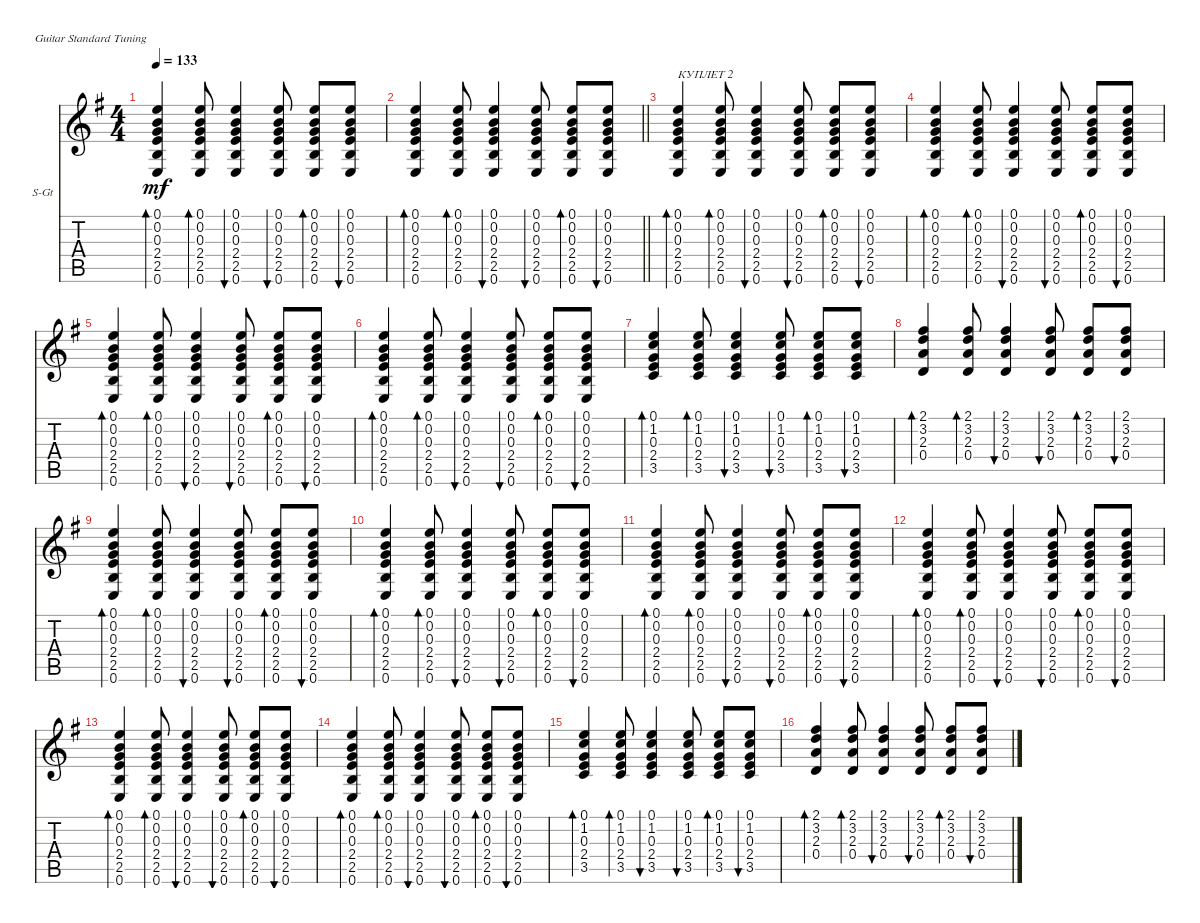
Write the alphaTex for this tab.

\defaultSystemsLayout 4
\bracketExtendMode nobrackets
\firstSystemTrackNameOrientation horizontal
\otherSystemsTrackNameOrientation horizontal
\track ("акустика" "S-Gt") {instrument acousticguitarsteel}
\staff {score tabs}
\tuning (E4 B3 G3 D3 A2 E2)
\ts (4 4)
\tempo 133
\clef g2
\ks eminor
(0.6 2.5 2.4 0.3 0.2 0.1).4{bd 30 dy mf} (0.6 2.5 2.4 0.3 0.2 0.1).8{bd 30} (0.6 2.5 2.4 0.3 0.2 0.1).4{bu 30} (0.6 2.5 2.4 0.3 0.2 0.1).8{bu 30} (0.6 2.5 2.4 0.3 0.2 0.1).8{bd 30} (0.6 2.5 2.4 0.3 0.2 0.1).8{bu 30} |
\barLineRight lightlight
(0.6 2.5 2.4 0.3 0.2 0.1).4{bd 30} (0.6 2.5 2.4 0.3 0.2 0.1).8{bd 30} (0.6 2.5 2.4 0.3 0.2 0.1).4{bu 30} (0.6 2.5 2.4 0.3 0.2 0.1).8{bu 30} (0.6 2.5 2.4 0.3 0.2 0.1).8{bd 30} (0.6 2.5 2.4 0.3 0.2 0.1).8{bu 30} |
(0.6 2.5 2.4 0.3 0.2 0.1).4{bd 30 txt "КУПЛЕТ 2"} (0.6 2.5 2.4 0.3 0.2 0.1).8{bd 30} (0.6 2.5 2.4 0.3 0.2 0.1).4{bu 30} (0.6 2.5 2.4 0.3 0.2 0.1).8{bu 30} (0.6 2.5 2.4 0.3 0.2 0.1).8{bd 30} (0.6 2.5 2.4 0.3 0.2 0.1).8{bu 30} |
(0.6 2.5 2.4 0.3 0.2 0.1).4{bd 30} (0.6 2.5 2.4 0.3 0.2 0.1).8{bd 30} (0.6 2.5 2.4 0.3 0.2 0.1).4{bu 30} (0.6 2.5 2.4 0.3 0.2 0.1).8{bu 30} (0.6 2.5 2.4 0.3 0.2 0.1).8{bd 30} (0.6 2.5 2.4 0.3 0.2 0.1).8{bu 30} |
(0.6 2.5 2.4 0.3 0.2 0.1).4{bd 30} (0.6 2.5 2.4 0.3 0.2 0.1).8{bd 30} (0.6 2.5 2.4 0.3 0.2 0.1).4{bu 30} (0.6 2.5 2.4 0.3 0.2 0.1).8{bu 30} (0.6 2.5 2.4 0.3 0.2 0.1).8{bd 30} (0.6 2.5 2.4 0.3 0.2 0.1).8{bu 30} |
(0.6 2.5 2.4 0.3 0.2 0.1).4{bd 30} (0.6 2.5 2.4 0.3 0.2 0.1).8{bd 30} (0.6 2.5 2.4 0.3 0.2 0.1).4{bu 30} (0.6 2.5 2.4 0.3 0.2 0.1).8{bu 30} (0.6 2.5 2.4 0.3 0.2 0.1).8{bd 30} (0.6 2.5 2.4 0.3 0.2 0.1).8{bu 30} |
(3.5 2.4 0.3 1.2 0.1).4{bd 30} (3.5 2.4 0.3 1.2 0.1).8{bd 30} (3.5 2.4 0.3 1.2 0.1).4{bu 30} (3.5 2.4 0.3 1.2 0.1).8{bu 30} (3.5 2.4 0.3 1.2 0.1).8{bd 30} (3.5 2.4 0.3 1.2 0.1).8{bu 30} |
(0.4 2.3 3.2 2.1).4{bd 30} (0.4 2.3 3.2 2.1).8{bd 30} (0.4 2.3 3.2 2.1).4{bu 30} (0.4 2.3 3.2 2.1).8{bu 30} (0.4 2.3 3.2 2.1).8{bd 30} (0.4 2.3 3.2 2.1).8{bu 30} |
(0.6 2.5 2.4 0.3 0.2 0.1).4{bd 30} (0.6 2.5 2.4 0.3 0.2 0.1).8{bd 30} (0.6 2.5 2.4 0.3 0.2 0.1).4{bu 30} (0.6 2.5 2.4 0.3 0.2 0.1).8{bu 30} (0.6 2.5 2.4 0.3 0.2 0.1).8{bd 30} (0.6 2.5 2.4 0.3 0.2 0.1).8{bu 30} |
(0.6 2.5 2.4 0.3 0.2 0.1).4{bd 30} (0.6 2.5 2.4 0.3 0.2 0.1).8{bd 30} (0.6 2.5 2.4 0.3 0.2 0.1).4{bu 30} (0.6 2.5 2.4 0.3 0.2 0.1).8{bu 30} (0.6 2.5 2.4 0.3 0.2 0.1).8{bd 30} (0.6 2.5 2.4 0.3 0.2 0.1).8{bu 30} |
(0.6 2.5 2.4 0.3 0.2 0.1).4{bd 30} (0.6 2.5 2.4 0.3 0.2 0.1).8{bd 30} (0.6 2.5 2.4 0.3 0.2 0.1).4{bu 30} (0.6 2.5 2.4 0.3 0.2 0.1).8{bu 30} (0.6 2.5 2.4 0.3 0.2 0.1).8{bd 30} (0.6 2.5 2.4 0.3 0.2 0.1).8{bu 30} |
(0.6 2.5 2.4 0.3 0.2 0.1).4{bd 30} (0.6 2.5 2.4 0.3 0.2 0.1).8{bd 30} (0.6 2.5 2.4 0.3 0.2 0.1).4{bu 30} (0.6 2.5 2.4 0.3 0.2 0.1).8{bu 30} (0.6 2.5 2.4 0.3 0.2 0.1).8{bd 30} (0.6 2.5 2.4 0.3 0.2 0.1).8{bu 30} |
(0.6 2.5 2.4 0.3 0.2 0.1).4{bd 30} (0.6 2.5 2.4 0.3 0.2 0.1).8{bd 30} (0.6 2.5 2.4 0.3 0.2 0.1).4{bu 30} (0.6 2.5 2.4 0.3 0.2 0.1).8{bu 30} (0.6 2.5 2.4 0.3 0.2 0.1).8{bd 30} (0.6 2.5 2.4 0.3 0.2 0.1).8{bu 30} |
(0.6 2.5 2.4 0.3 0.2 0.1).4{bd 30} (0.6 2.5 2.4 0.3 0.2 0.1).8{bd 30} (0.6 2.5 2.4 0.3 0.2 0.1).4{bu 30} (0.6 2.5 2.4 0.3 0.2 0.1).8{bu 30} (0.6 2.5 2.4 0.3 0.2 0.1).8{bd 30} (0.6 2.5 2.4 0.3 0.2 0.1).8{bu 30} |
(3.5 2.4 0.3 1.2 0.1).4{bd 30} (3.5 2.4 0.3 1.2 0.1).8{bd 30} (3.5 2.4 0.3 1.2 0.1).4{bu 30} (3.5 2.4 0.3 1.2 0.1).8{bu 30} (3.5 2.4 0.3 1.2 0.1).8{bd 30} (3.5 2.4 0.3 1.2 0.1).8{bu 30} |
(0.4 2.3 3.2 2.1).4{bd 30} (0.4 2.3 3.2 2.1).8{bd 30} (0.4 2.3 3.2 2.1).4{bu 30} (0.4 2.3 3.2 2.1).8{bu 30} (0.4 2.3 3.2 2.1).8{bd 30} (0.4 2.3 3.2 2.1).8{bu 30}
